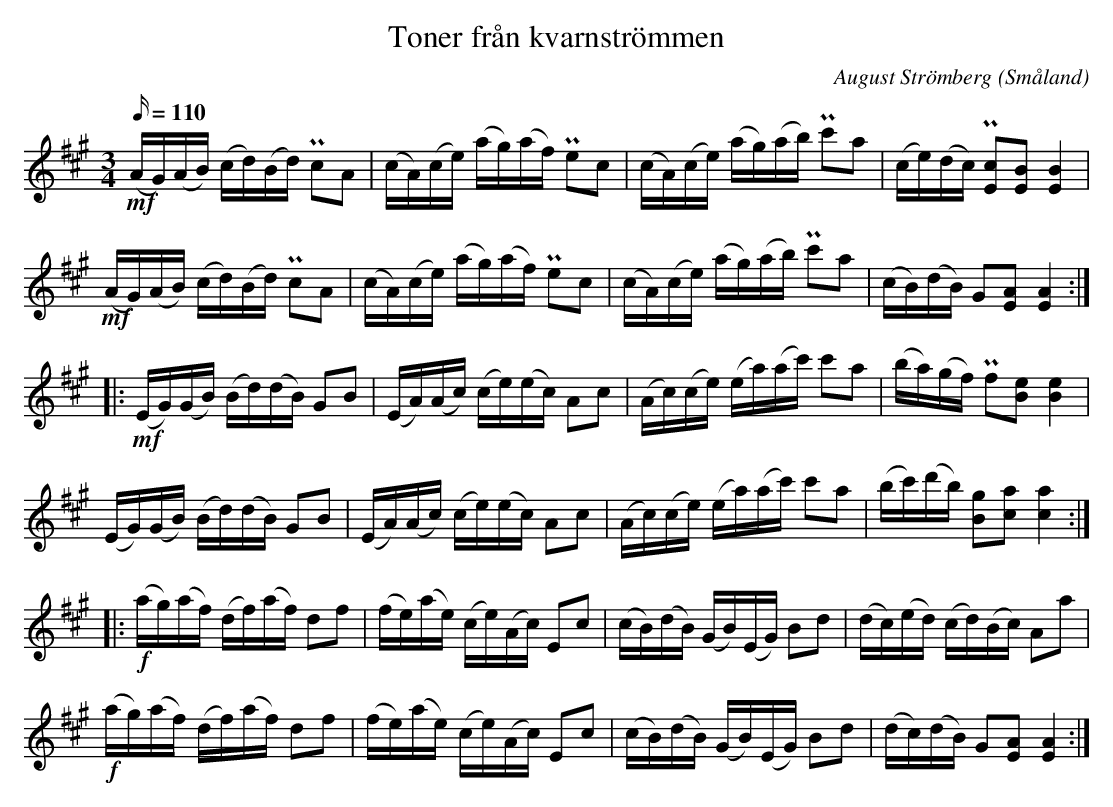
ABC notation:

X:1
T:Toner från kvarnströmmen
O:Småland
C:August Strömberg
M:3/4
L:1/16
Q:110
K:A
+mf+(AG)(AB) (cd)(Bd) +uppermordent+c2A2 | (cA)(ce) (ag)(af) +uppermordent+e2c2 | (cA)(ce) (ag)(ab) +uppermordent+c'2a2 |(ce)(dc) +uppermordent+[c2E2][B2E2] [B4E4] |
+mf+(AG)(AB) (cd)(Bd) +uppermordent+c2A2 | (cA)(ce) (ag)(af) +uppermordent+e2c2 | (cA)(ce) (ag)(ab) +uppermordent+c'2a2 | (cB)(dB) G2[A2E2] [A4E4] :|
|: +mf+(EG)(GB) (Bd)(dB) G2B2 | (EA)(Ac) (ce)(ec) A2c2 | (Ac)(ce) (ea)(ac') c'2a2 | (ba)(gf) +uppermordent+f2[e2B2] [e4B4] |
(EG)(GB) (Bd)(dB) G2B2 | (EA)(Ac) (ce)(ec) A2c2 | (Ac)(ce) (ea)(ac') c'2a2 | (bc')(d'b) [g2B2][a2c2] [a4c4] :|
|: +f+(ag)(af) (df)(af) d2f2 | (fe)(ae) (ce)(Ac) E2c2 | (cB)(dB) (GB)(EG) B2d2 | (dc)(ed) (cd)(Bc) A2a2 |
+f+(ag)(af) (df)(af) d2f2 | (fe)(ae) (ce)(Ac) E2c2 | (cB)(dB) (GB)(EG) B2d2 | (dc)(dB) G2[A2E2] [A4E4] :|
